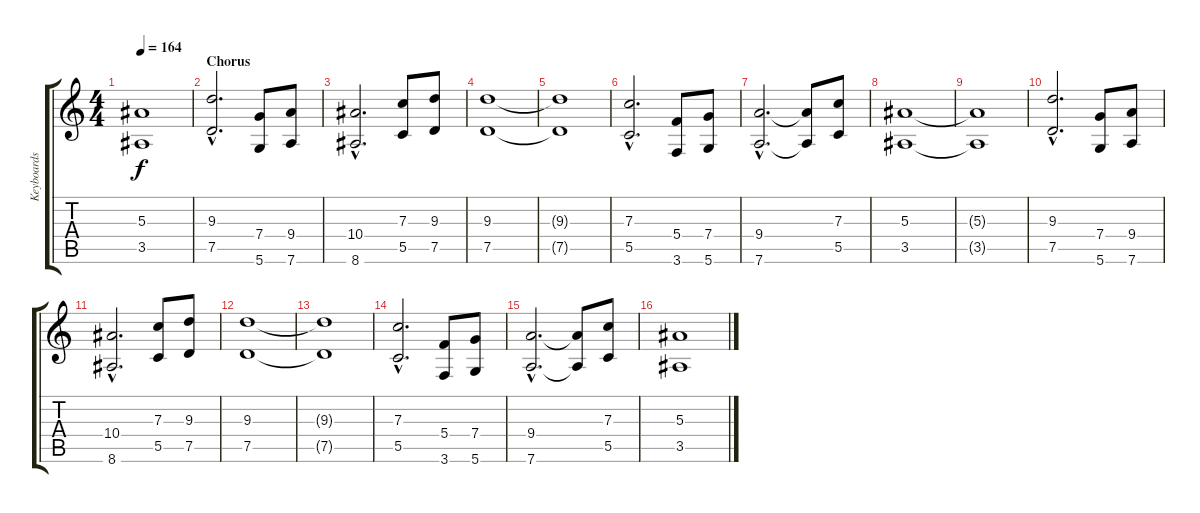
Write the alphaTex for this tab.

\track ("Keyboards" "Keyboards") {instrument fx5brightness}
\staff {score tabs}
\tuning (D5 A4 F4 C4 G3 D3) {hide}
\ts (4 4)
\tempo 164
\clef g2
\ks c
(5.3{t} 3.5{t}).1{dy f} |
\section ("" "Chorus")
(9.3{hac} 7.5{hac}).2{d volume 12 instrument stringensemble1} (7.4 5.6).8 (9.4 7.6).8 |
(10.4{hac} 8.6{hac}).2{d} (7.3 5.5).8 (9.3 7.5).8 |
(9.3 7.5).1 |
(9.3{t} 7.5{t}).1 |
(7.3{hac} 5.5{hac}).2{d} (5.4 3.6).8 (7.4 5.6).8 |
(9.4{hac} 7.6{hac}).2{d} (9.4{t} 7.6{t}).8 (7.3 5.5).8 |
(5.3 3.5).1 |
(5.3{t} 3.5{t}).1 |
(9.3{hac} 7.5{hac}).2{d} (7.4 5.6).8 (9.4 7.6).8 |
(10.4{hac} 8.6{hac}).2{d} (7.3 5.5).8 (9.3 7.5).8 |
(9.3 7.5).1 |
(9.3{t} 7.5{t}).1 |
(7.3{hac} 5.5{hac}).2{d} (5.4 3.6).8 (7.4 5.6).8 |
(9.4{hac} 7.6{hac}).2{d} (9.4{t} 7.6{t}).8 (7.3 5.5).8 |
(5.3 3.5).1
